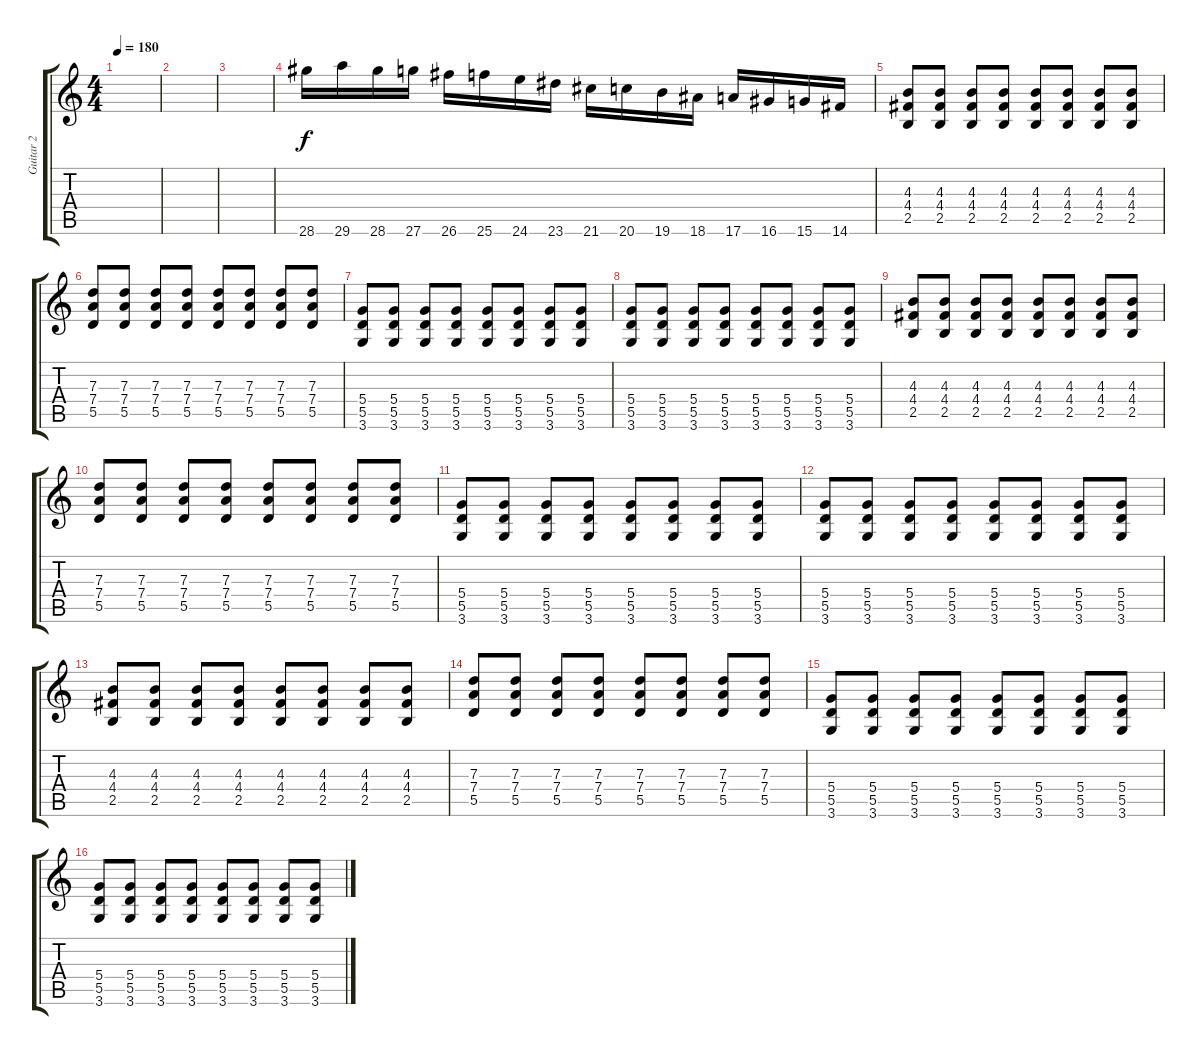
\track ("Guitar 2" "Guitar 2") {instrument overdrivenguitar}
\staff {score tabs}
\tuning (E4 B3 G3 D3 A2 E2) {hide}
\ts (4 4)
\tempo 180
\clef g2
\ks c
|
|
|
28.6.16{balance 16 instrument guitarfretnoise} 29.6.16 28.6.16 27.6.16 26.6.16 25.6.16 24.6.16 23.6.16 21.6.16 20.6.16 19.6.16 18.6.16 17.6.16 16.6.16 15.6.16 14.6.16 |
(4.3 4.4 2.5).8{instrument overdrivenguitar} (4.3 4.4 2.5).8 (4.3 4.4 2.5).8 (4.3 4.4 2.5).8 (4.3 4.4 2.5).8 (4.3 4.4 2.5).8 (4.3 4.4 2.5).8 (4.3 4.4 2.5).8 |
(7.3 7.4 5.5).8 (7.3 7.4 5.5).8 (7.3 7.4 5.5).8 (7.3 7.4 5.5).8 (7.3 7.4 5.5).8 (7.3 7.4 5.5).8 (7.3 7.4 5.5).8 (7.3 7.4 5.5).8 |
(5.4 5.5 3.6).8 (5.4 5.5 3.6).8 (5.4 5.5 3.6).8 (5.4 5.5 3.6).8 (5.4 5.5 3.6).8 (5.4 5.5 3.6).8 (5.4 5.5 3.6).8 (5.4 5.5 3.6).8 |
(5.4 5.5 3.6).8 (5.4 5.5 3.6).8 (5.4 5.5 3.6).8 (5.4 5.5 3.6).8 (5.4 5.5 3.6).8 (5.4 5.5 3.6).8 (5.4 5.5 3.6).8 (5.4 5.5 3.6).8 |
(4.3 4.4 2.5).8 (4.3 4.4 2.5).8 (4.3 4.4 2.5).8 (4.3 4.4 2.5).8 (4.3 4.4 2.5).8 (4.3 4.4 2.5).8 (4.3 4.4 2.5).8 (4.3 4.4 2.5).8 |
(7.3 7.4 5.5).8 (7.3 7.4 5.5).8 (7.3 7.4 5.5).8 (7.3 7.4 5.5).8 (7.3 7.4 5.5).8 (7.3 7.4 5.5).8 (7.3 7.4 5.5).8 (7.3 7.4 5.5).8 |
(5.4 5.5 3.6).8 (5.4 5.5 3.6).8 (5.4 5.5 3.6).8 (5.4 5.5 3.6).8 (5.4 5.5 3.6).8 (5.4 5.5 3.6).8 (5.4 5.5 3.6).8 (5.4 5.5 3.6).8 |
(5.4 5.5 3.6).8 (5.4 5.5 3.6).8 (5.4 5.5 3.6).8 (5.4 5.5 3.6).8 (5.4 5.5 3.6).8 (5.4 5.5 3.6).8 (5.4 5.5 3.6).8 (5.4 5.5 3.6).8 |
(4.3 4.4 2.5).8 (4.3 4.4 2.5).8 (4.3 4.4 2.5).8 (4.3 4.4 2.5).8 (4.3 4.4 2.5).8 (4.3 4.4 2.5).8 (4.3 4.4 2.5).8 (4.3 4.4 2.5).8 |
(7.3 7.4 5.5).8 (7.3 7.4 5.5).8 (7.3 7.4 5.5).8 (7.3 7.4 5.5).8 (7.3 7.4 5.5).8 (7.3 7.4 5.5).8 (7.3 7.4 5.5).8 (7.3 7.4 5.5).8 |
(5.4 5.5 3.6).8 (5.4 5.5 3.6).8 (5.4 5.5 3.6).8 (5.4 5.5 3.6).8 (5.4 5.5 3.6).8 (5.4 5.5 3.6).8 (5.4 5.5 3.6).8 (5.4 5.5 3.6).8 |
(5.4 5.5 3.6).8 (5.4 5.5 3.6).8 (5.4 5.5 3.6).8 (5.4 5.5 3.6).8 (5.4 5.5 3.6).8 (5.4 5.5 3.6).8 (5.4 5.5 3.6).8 (5.4 5.5 3.6).8
